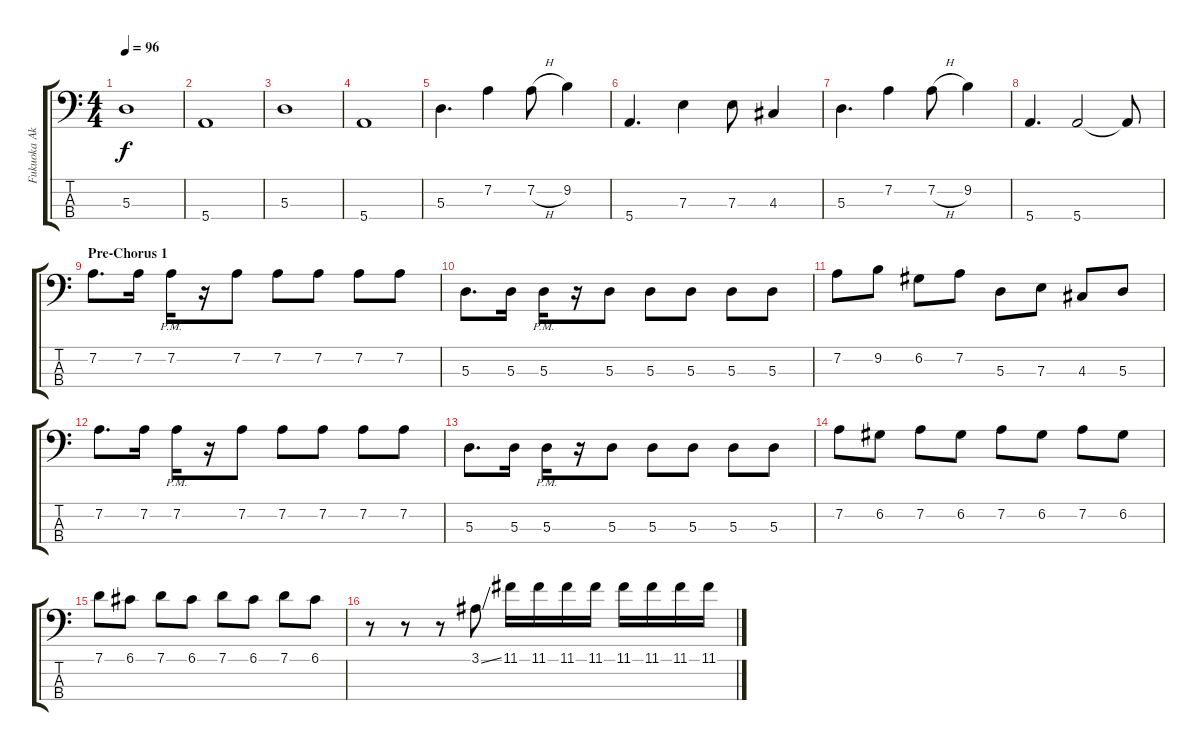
\track ("Fukuoka Akiko" "Fukuoka Ak") {instrument electricbassfinger}
\staff {score tabs}
\tuning (G2 D2 A1 E1) {hide}
\ts (4 4)
\tempo 96
\clef f4
\ks c
5.3.1{dy f} |
5.4.1 |
5.3.1 |
5.4.1 |
5.3.4{d} 7.2.4 7.2{h}.8 9.2.4 |
5.4.4{d} 7.3.4 7.3.8 4.3.4 |
5.3.4{d} 7.2.4 7.2{h}.8 9.2.4 |
5.4.4{d} 5.4.2 5.4{t}.8 |
\section ("" "Pre-Chorus 1")
7.2.8{d} 7.2.16 7.2{pm}.16 r.16 7.2.8 7.2.8 7.2.8 7.2.8 7.2.8 |
5.3.8{d} 5.3.16 5.3{pm}.16 r.16 5.3.8 5.3.8 5.3.8 5.3.8 5.3.8 |
7.2.8 9.2.8 6.2.8 7.2.8 5.3.8 7.3.8 4.3.8 5.3.8 |
7.2.8{d} 7.2.16 7.2{pm}.16 r.16 7.2.8 7.2.8 7.2.8 7.2.8 7.2.8 |
5.3.8{d} 5.3.16 5.3{pm}.16 r.16 5.3.8 5.3.8 5.3.8 5.3.8 5.3.8 |
7.2.8 6.2.8 7.2.8 6.2.8 7.2.8 6.2.8 7.2.8 6.2.8 |
7.1.8 6.1.8 7.1.8 6.1.8 7.1.8 6.1.8 7.1.8 6.1.8 |
r.8 r.8 r.8 3.1{ss}.8 11.1.16 11.1.16 11.1.16 11.1.16 11.1.16 11.1.16 11.1.16 11.1.16
